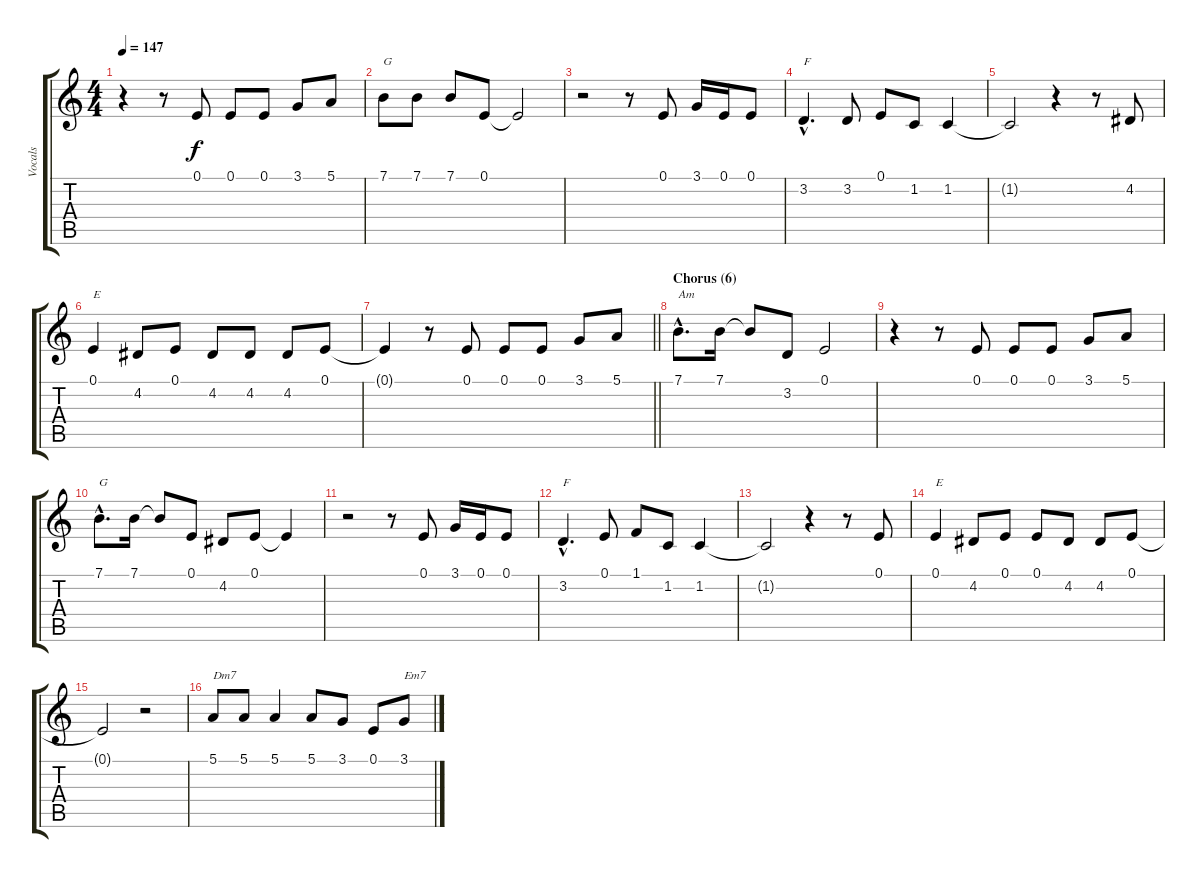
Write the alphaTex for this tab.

\track ("Vocals" "Vocals") {instrument sopranosax}
\staff {score tabs}
\tuning (E4 B3 G3 D3 A2 E2) {hide}
\ts (4 4)
\tempo 147
\clef g2
\ks aminor
r.4{dy f} r.8 0.1.8 0.1.8 0.1.8 3.1.8 5.1.8 |
7.1.8{txt "G"} 7.1.8 7.1.8 0.1.8 0.1{t}.2 |
r.2 r.8 0.1.8 3.1.16 0.1.16 0.1.8 |
3.2{hac}.4{d txt "F"} 3.2.8 0.1.8 1.2.8 1.2.4 |
1.2{t}.2 r.4 r.8 4.2.8 |
0.1.4{txt "E"} 4.2.8 0.1.8 4.2.8 4.2.8 4.2.8 0.1.8 |
\barLineRight lightlight
0.1{t}.4 r.8 0.1.8 0.1.8 0.1.8 3.1.8 5.1.8 |
\section ("" "Chorus (6)")
7.1{hac}.8{d txt "Am"} 7.1.16 7.1{t}.8 3.2.8 0.1.2 |
r.4 r.8 0.1.8 0.1.8 0.1.8 3.1.8 5.1.8 |
7.1{hac}.8{d txt "G"} 7.1.16 7.1{t}.8 0.1.8 4.2.8 0.1.8 0.1{t}.4 |
r.2 r.8 0.1.8 3.1.16 0.1.16 0.1.8 |
3.2{hac}.4{d txt "F"} 0.1.8 1.1.8 1.2.8 1.2.4 |
1.2{t}.2 r.4 r.8 0.1.8 |
0.1.4{txt "E"} 4.2.8 0.1.8 0.1.8 4.2.8 4.2.8 0.1.8 |
0.1{t}.2 r.2 |
5.1.8{txt "Dm7"} 5.1.8 5.1.4 5.1.8 3.1.8 0.1.8 3.1.8{txt "Em7"}
